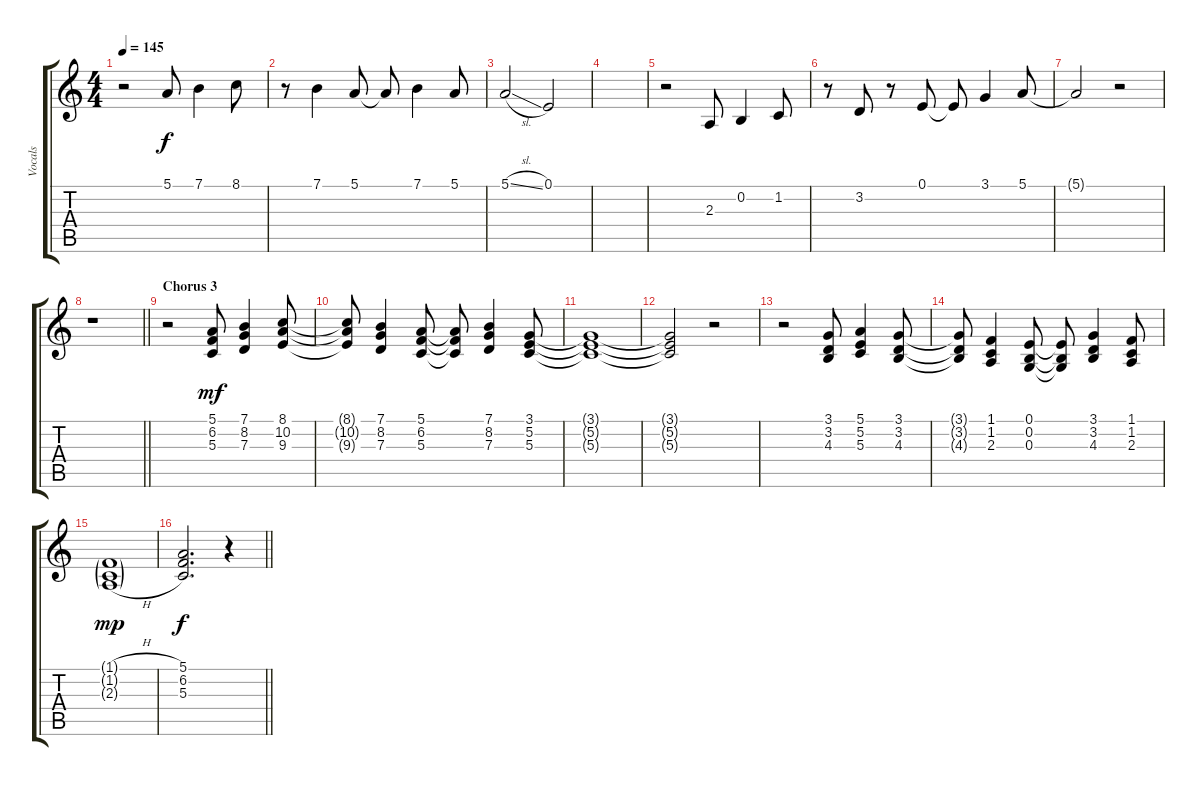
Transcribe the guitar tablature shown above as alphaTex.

\track ("Vocals" "Vocals") {instrument altosax}
\staff {score tabs}
\tuning (E4 B3 G3 D3 A2 E2) {hide}
\ts (4 4)
\tempo 145
\clef g2
\ks c
r.2{dy f} 5.1.8 7.1.4 8.1.8 |
r.8 7.1.4 5.1.8 5.1{t}.8 7.1.4 5.1.8 |
5.1{sl}.2 0.1.2 |
|
r.2 2.3.8 0.2.4 1.2.8 |
r.8 3.2.8 r.8 0.1.8 0.1{t}.8 3.1.4 5.1.8 |
5.1{t}.2 r.2 |
\barLineRight lightlight
r.1 |
\section ("" "Chorus 3")
r.2 (5.1 6.2 5.3).8{dy mf} (7.1 8.2 7.3).4 (8.1 10.2 9.3).8 |
(8.1{t} 10.2{t} 9.3{t}).8 (7.1 8.2 7.3).4 (5.1 6.2 5.3).8 (5.1{t} 6.2{t} 5.3{t}).8 (7.1 8.2 7.3).4 (3.1 5.2 5.3).8 |
(3.1{t} 5.2{t} 5.3{t}).1 |
(3.1{t} 5.2{t} 5.3{t}).2 r.2 |
r.2 (3.1 3.2 4.3).8 (5.1 5.2 5.3).4 (3.1 3.2 4.3).8 |
(3.1{t} 3.2{t} 4.3{t}).8 (1.1 1.2 2.3).4 (0.1 0.2 0.3).8 (0.1{t} 0.2{t} 0.3{t}).8 (3.1 3.2 4.3).4 (1.1 1.2 2.3).8 |
(1.1{h g} 1.2{h g} 2.3{h g}).1{dy mp} |
\barLineRight lightlight
(5.1 6.2 5.3).2{d dy f} r.4
